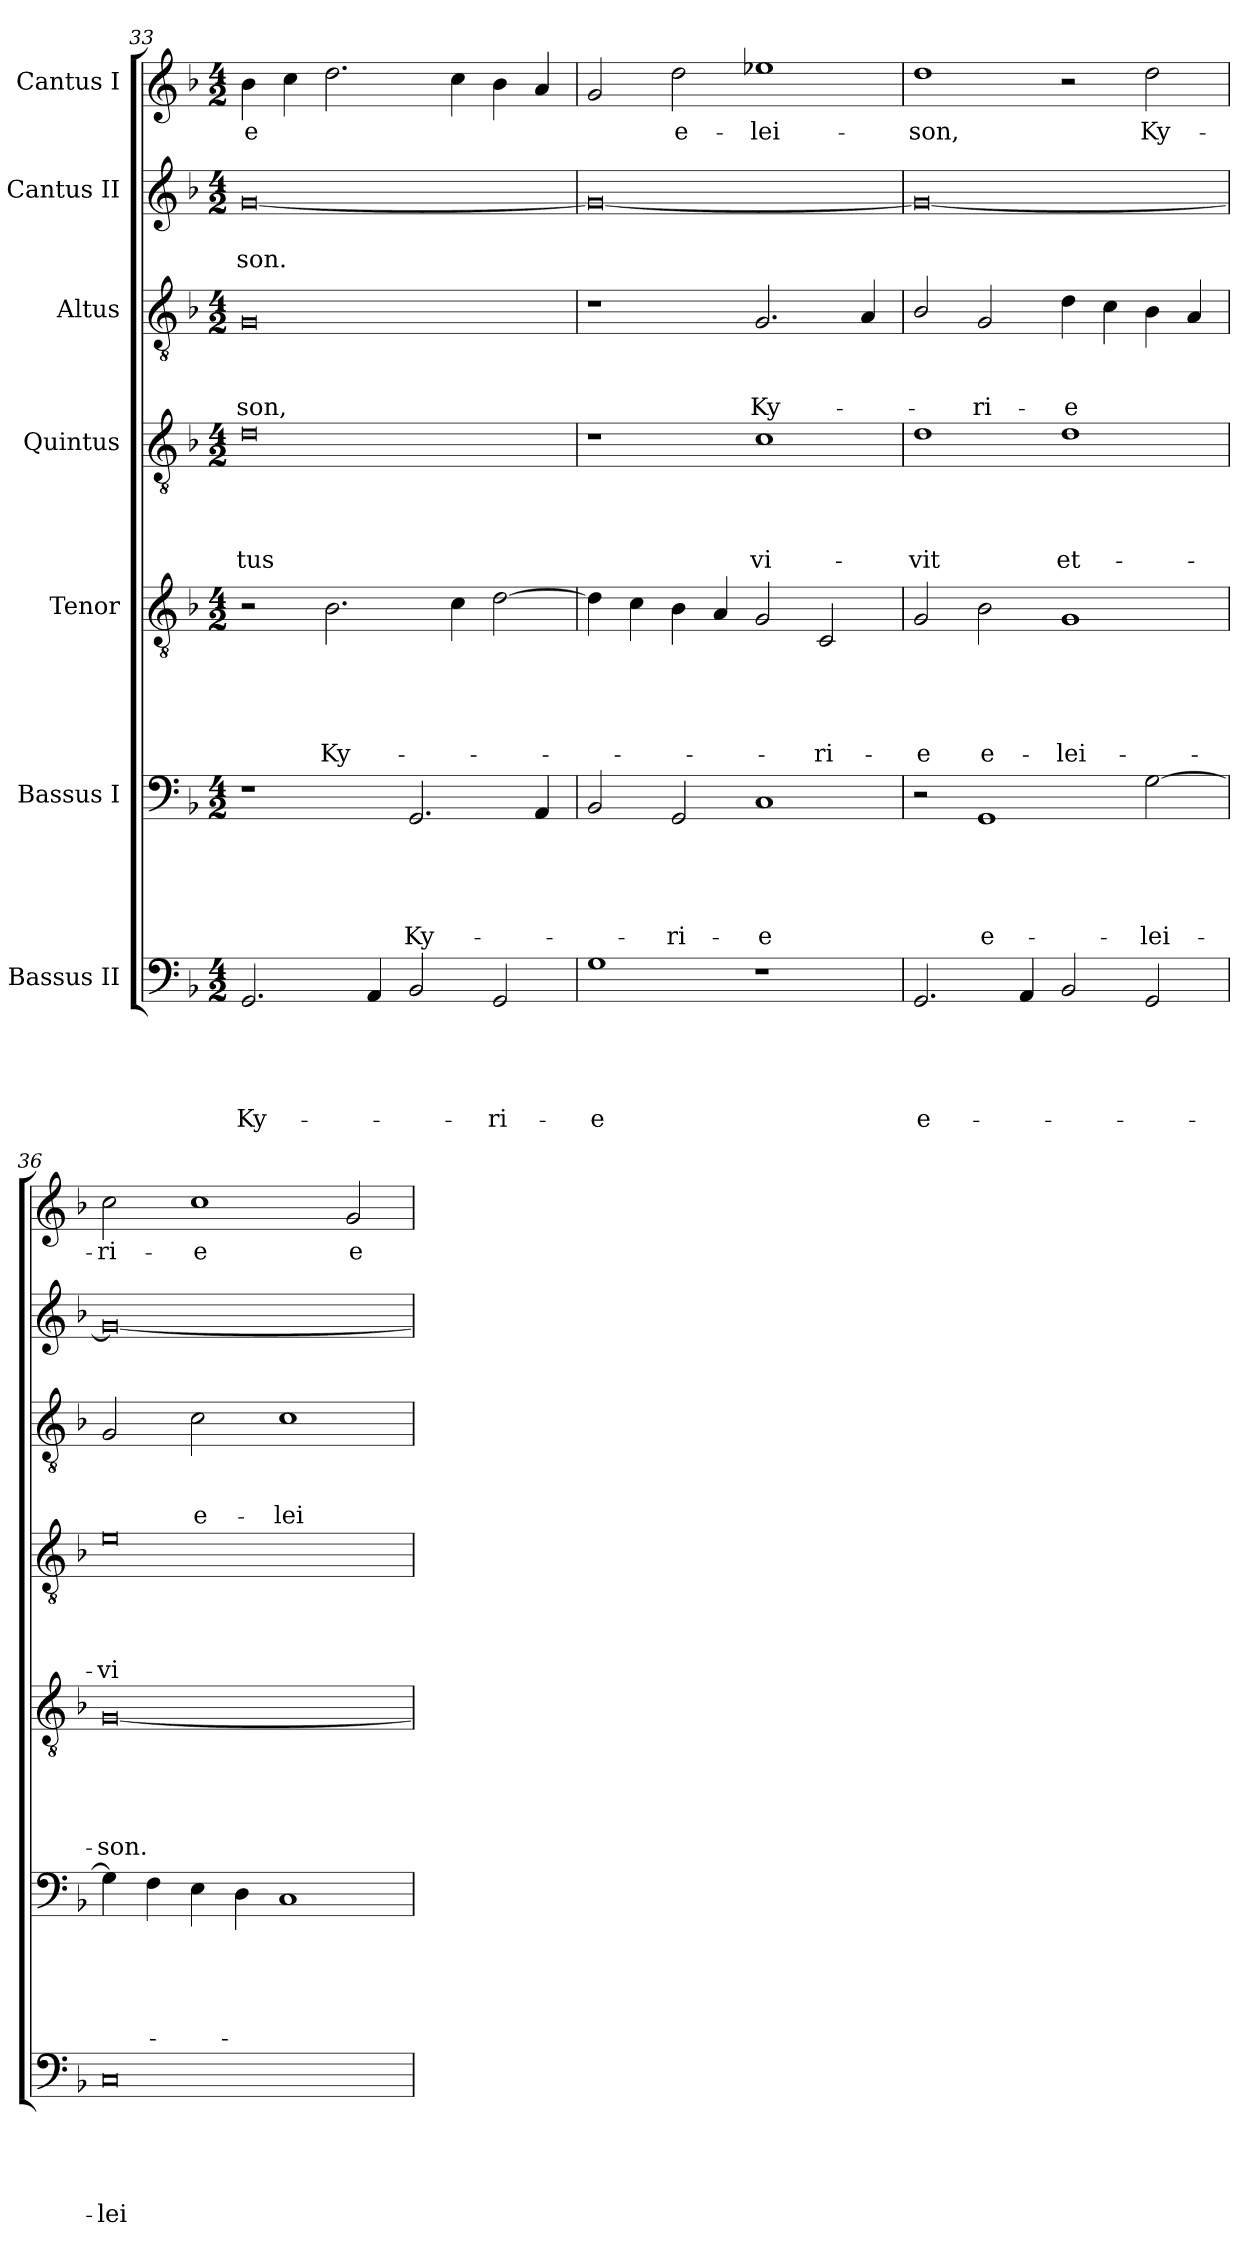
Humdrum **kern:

**kern	**text	**text	**text	**text	**text	**kern	**text	**text	**text	**text	**text	**kern	**text	**text	**text	**text	**text	**kern	**text	**text	**text	**text	**kern	**text	**text	**text	**kern	**text	**text	**kern	**text
*part7	*part7	*part7	*part7	*part7	*part7	*part6	*part6	*part6	*part6	*part6	*part6	*part5	*part5	*part5	*part5	*part5	*part5	*part4	*part4	*part4	*part4	*part4	*part3	*part3	*part3	*part3	*part2	*part2	*part2	*part1	*part1
*staff7	*staff7	*staff7	*staff7	*staff7	*staff7	*staff6	*staff6	*staff6	*staff6	*staff6	*staff6	*staff5	*staff5	*staff5	*staff5	*staff5	*staff5	*staff4	*staff4	*staff4	*staff4	*staff4	*staff3	*staff3	*staff3	*staff3	*staff2	*staff2	*staff2	*staff1	*staff1
*I"Bassus II	*	*	*	*	*	*I"Bassus I	*	*	*	*	*	*I"Tenor	*	*	*	*	*	*I"Quintus	*	*	*	*	*I"Altus	*	*	*	*I"Cantus II	*	*	*I"Cantus I	*
*clefF4	*	*	*	*	*	*clefF4	*	*	*	*	*	*clefGv2	*	*	*	*	*	*clefGv2	*	*	*	*	*clefGv2	*	*	*	*clefG2	*	*	*clefG2	*
*k[b-]	*	*	*	*	*	*k[b-]	*	*	*	*	*	*k[b-]	*	*	*	*	*	*k[b-]	*	*	*	*	*k[b-]	*	*	*	*k[b-]	*	*	*k[b-]	*
*M4/2	*	*	*	*	*	*M4/2	*	*	*	*	*	*M4/2	*	*	*	*	*	*M4/2	*	*	*	*	*M4/2	*	*	*	*M4/2	*	*	*M4/2	*
=33	=33	=33	=33	=33	=33	=33	=33	=33	=33	=33	=33	=33	=33	=33	=33	=33	=33	=33	=33	=33	=33	=33	=33	=33	=33	=33	=33	=33	=33	=33	=33
2.GG/	.	.	.	.	Ky-	1r	.	.	.	.	.	2r	.	.	.	.	.	0d\	.	.	.	-tus	0G/	.	.	-son,	[0g/	.	-son.	4b-\	-e
.	.	.	.	.	.	.	.	.	.	.	.	.	.	.	.	.	.	.	.	.	.	.	.	.	.	.	.	.	.	4cc\	.
.	.	.	.	.	.	.	.	.	.	.	.	2.B-\	.	.	.	.	Ky-	.	.	.	.	.	.	.	.	.	.	.	.	2.dd\	.
4AA/	.	.	.	.	.	.	.	.	.	.	.	.	.	.	.	.	.	.	.	.	.	.	.	.	.	.	.	.	.	.	.
2BB-/	.	.	.	.	.	2.GG/	.	.	.	.	Ky-	.	.	.	.	.	.	.	.	.	.	.	.	.	.	.	.	.	.	.	.
.	.	.	.	.	.	.	.	.	.	.	.	4c\	.	.	.	.	.	.	.	.	.	.	.	.	.	.	.	.	.	4cc\	.
2GG/	.	.	.	.	-ri-	.	.	.	.	.	.	[2d\	.	.	.	.	.	.	.	.	.	.	.	.	.	.	.	.	.	4b-\	.
.	.	.	.	.	.	4AA/	.	.	.	.	.	.	.	.	.	.	.	.	.	.	.	.	.	.	.	.	.	.	.	4a/	.
=34	=34	=34	=34	=34	=34	=34	=34	=34	=34	=34	=34	=34	=34	=34	=34	=34	=34	=34	=34	=34	=34	=34	=34	=34	=34	=34	=34	=34	=34	=34	=34
1G\	.	.	.	.	-e	2BB-/	.	.	.	.	.	4d\]	.	.	.	.	.	1r	.	.	.	.	1r	.	.	.	0g/_	.	.	2g/	.
.	.	.	.	.	.	.	.	.	.	.	.	4c\	.	.	.	.	.	.	.	.	.	.	.	.	.	.	.	.	.	.	.
.	.	.	.	.	.	2GG/	.	.	.	.	-ri-	4B-\	.	.	.	.	.	.	.	.	.	.	.	.	.	.	.	.	.	2dd\	e-
.	.	.	.	.	.	.	.	.	.	.	.	4A/	.	.	.	.	.	.	.	.	.	.	.	.	.	.	.	.	.	.	.
1r	.	.	.	.	.	1C/	.	.	.	.	-e	2G/	.	.	.	.	.	1c\	.	.	.	vi-	2.G/	.	.	Ky-	.	.	.	1ee-X\	-lei-
.	.	.	.	.	.	.	.	.	.	.	.	2C/	.	.	.	.	-ri-	.	.	.	.	.	.	.	.	.	.	.	.	.	.
.	.	.	.	.	.	.	.	.	.	.	.	.	.	.	.	.	.	.	.	.	.	.	4A/	.	.	.	.	.	.	.	.
=35	=35	=35	=35	=35	=35	=35	=35	=35	=35	=35	=35	=35	=35	=35	=35	=35	=35	=35	=35	=35	=35	=35	=35	=35	=35	=35	=35	=35	=35	=35	=35
2.GG/	.	.	.	.	e-	2r	.	.	.	.	.	2G/	.	.	.	.	-e	1d\	.	.	.	-vit	2B-/	.	.	.	0g/_	.	.	1dd\	-son,
.	.	.	.	.	.	1GG/	.	.	.	.	e-	2B-\	.	.	.	.	e-	.	.	.	.	.	2G/	.	.	-ri-	.	.	.	.	.
4AA/	.	.	.	.	.	.	.	.	.	.	.	.	.	.	.	.	.	.	.	.	.	.	.	.	.	.	.	.	.	.	.
2BB-/	.	.	.	.	.	.	.	.	.	.	.	1G/	.	.	.	.	-lei-	1d\	.	.	.	et-	4d\	.	.	-e	.	.	.	2r	.
.	.	.	.	.	.	.	.	.	.	.	.	.	.	.	.	.	.	.	.	.	.	.	4c\	.	.	.	.	.	.	.	.
2GG/	.	.	.	.	.	[2G\	.	.	.	.	-lei-	.	.	.	.	.	.	.	.	.	.	.	4B-\	.	.	.	.	.	.	2dd\	Ky-
.	.	.	.	.	.	.	.	.	.	.	.	.	.	.	.	.	.	.	.	.	.	.	4A/	.	.	.	.	.	.	.	.
=36	=36	=36	=36	=36	=36	=36	=36	=36	=36	=36	=36	=36	=36	=36	=36	=36	=36	=36	=36	=36	=36	=36	=36	=36	=36	=36	=36	=36	=36	=36	=36
0C/	.	.	.	.	-lei-	4G\]	.	.	.	.	.	[0G/	.	.	.	.	-son.	0e\	.	.	.	vi-	2G/	.	.	.	0g/_	.	.	2cc\	-ri-
.	.	.	.	.	.	4F\	.	.	.	.	.	.	.	.	.	.	.	.	.	.	.	.	.	.	.	.	.	.	.	.	.
.	.	.	.	.	.	4E\	.	.	.	.	.	.	.	.	.	.	.	.	.	.	.	.	2c\	.	.	e-	.	.	.	1cc\	-e
.	.	.	.	.	.	4D\	.	.	.	.	.	.	.	.	.	.	.	.	.	.	.	.	.	.	.	.	.	.	.	.	.
.	.	.	.	.	.	1C/	.	.	.	.	.	.	.	.	.	.	.	.	.	.	.	.	1c\	.	.	-lei-	.	.	.	.	.
.	.	.	.	.	.	.	.	.	.	.	.	.	.	.	.	.	.	.	.	.	.	.	.	.	.	.	.	.	.	2g/	e-
=	=	=	=	=	=	=	=	=	=	=	=	=	=	=	=	=	=	=	=	=	=	=	=	=	=	=	=	=	=	=	=
*-	*-	*-	*-	*-	*-	*-	*-	*-	*-	*-	*-	*-	*-	*-	*-	*-	*-	*-	*-	*-	*-	*-	*-	*-	*-	*-	*-	*-	*-	*-	*-
